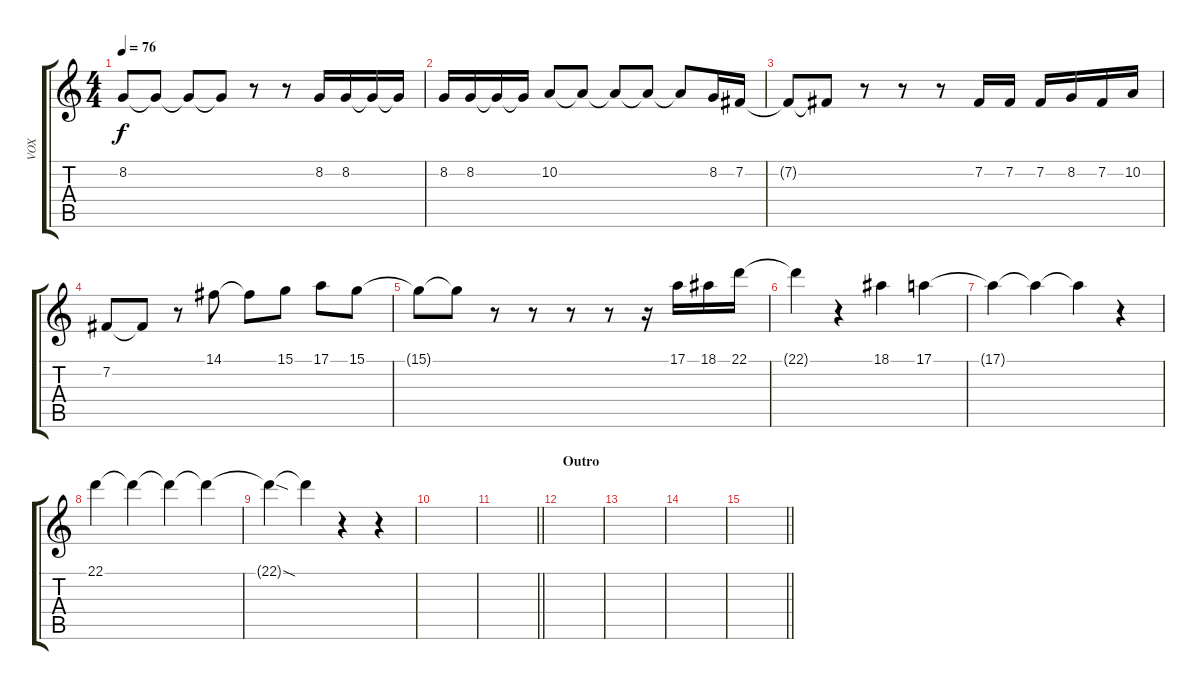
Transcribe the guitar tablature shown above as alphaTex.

\track ("VOX" "VOX") {instrument viola}
\staff {score tabs}
\tuning (E4 B3 G3 D3 A2 E2) {hide}
\ts (4 4)
\tempo 76
\clef g2
\ks c
8.2.8{dy f} 8.2{t}.8 8.2{t}.8 8.2{t}.8 r.8 r.8 8.2.16 8.2.16 8.2{t}.16 8.2{t}.16 |
8.2.16 8.2.16 8.2{t}.16 8.2{t}.16 10.2.8 10.2{t}.8 10.2{t}.8 10.2{t}.8 10.2{t}.8 8.2.16 7.2.16 |
7.2{t}.8 7.2{t}.8 r.8 r.8 r.8 7.2.16 7.2.16 7.2.16 8.2.16 7.2.16 10.2.16 |
7.2.8 7.2{t}.8 r.8 14.1.8 14.1{t}.8 15.1.8 17.1.8 15.1.8 |
15.1{t}.8 15.1{t}.8 r.8 r.8 r.8 r.8 r.16 17.1.16 18.1.16 22.1.16 |
22.1{t}.4 r.4 18.1.4 17.1.4 |
17.1{t}.4 17.1{t}.4 17.1{t}.4 r.4 |
22.1.4 22.1{t}.4 22.1{t}.4 22.1{t}.4 |
22.1{sod t}.4{volume 4} 22.1{t}.4 r.4 r.4 |
|
\barLineRight lightlight
|
\section ("" "Outro")
|
|
|
\barLineRight lightlight
